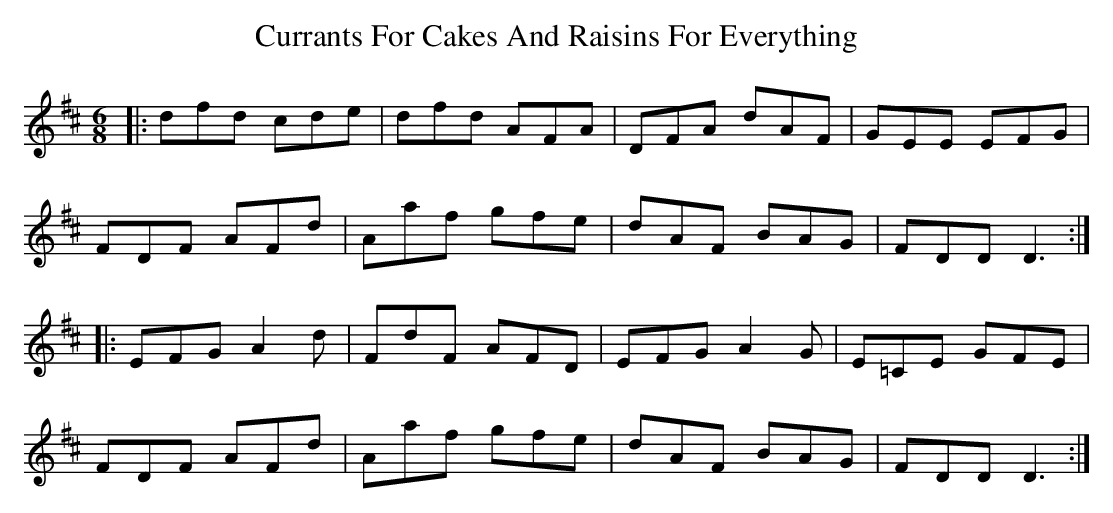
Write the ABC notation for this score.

X:1
T: Currants For Cakes And Raisins For Everything
M: 6/8
L: 1/8
K: Dmaj
|:dfd cde|dfd AFA|DFA dAF|GEE EFG|
FDF AFd|Aaf gfe|dAF BAG|FDD D3:|
|:EFG A2d|FdF AFD|EFG A2G|E=CE GFE|
FDF AFd|Aaf gfe|dAF BAG|FDD D3:|
